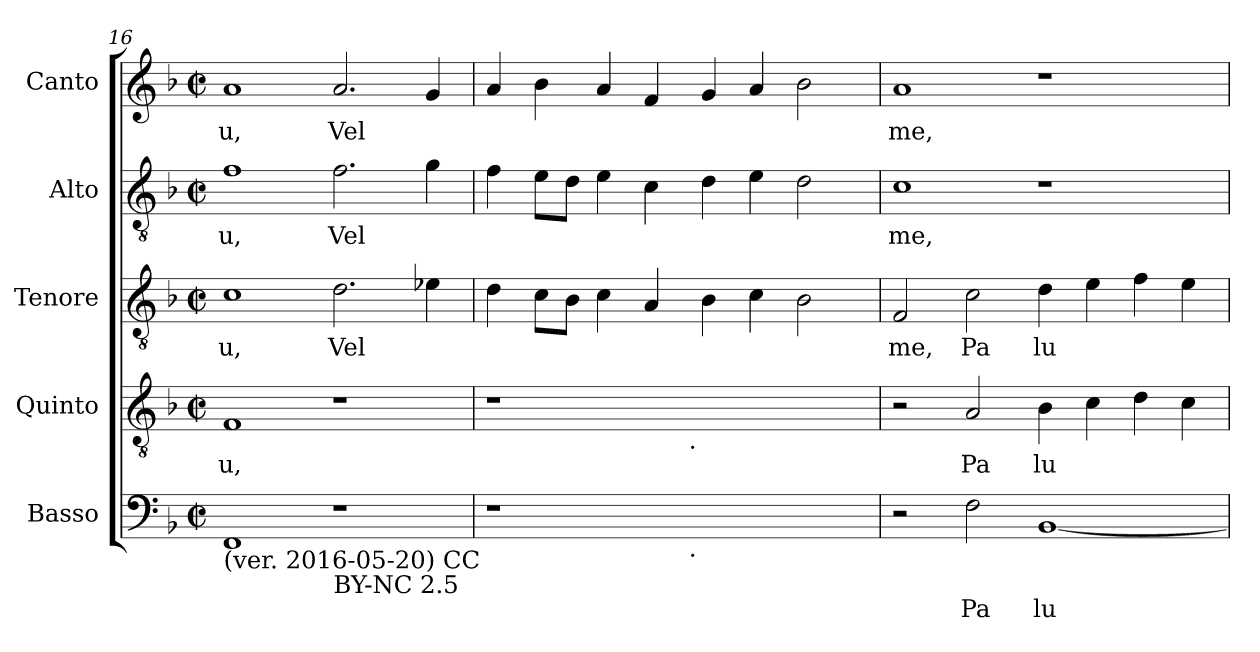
**kern	**text	**kern	**text	**kern	**text	**kern	**text	**kern	**text
*part5	*part5	*part4	*part4	*part3	*part3	*part2	*part2	*part1	*part1
*staff5	*staff5	*staff4	*staff4	*staff3	*staff3	*staff2	*staff2	*staff1	*staff1
*I"Basso	*	*I"Quinto	*	*I"Tenore	*	*I"Alto	*	*I"Canto	*
*I'Basso	*	*I'Quinto	*	*I'Tenore	*	*I'Alto	*	*I'Canto	*
*clefF4	*	*clefGv2	*	*clefGv2	*	*clefGv2	*	*clefG2	*
*k[b-]	*	*k[b-]	*	*k[b-]	*	*k[b-]	*	*k[b-]	*
*F:	*	*F:	*	*F:	*	*F:	*	*F:	*
*M2/2	*	*M2/2	*	*M2/2	*	*M2/2	*	*M2/2	*
*met(c|)	*	*met(c|)	*	*met(c|)	*	*met(c|)	*	*met(c|)	*
=16	=16	=16	=16	=16	=16	=16	=16	=16	=16
!LO:TX:b:t=(ver. 2016-05-20) CC	!	!	!	!	!	!	!	!	!
!	!	!	!LO:LY:b:cj	!	!LO:LY:b:cj	!	!LO:LY:b:cj	!	!LO:LY:b:cj
1FF	.	1F	-u,	1c	-u,	1f	u,	1a	u,
!LO:TX:b:t=BY-NC 2.5	!	!	!	!	!	!	!	!	!
!	!	!	!	!	!LO:LY:b:cj	!	!LO:LY:b:cj	!	!LO:LY:b:cj
1r	.	1r	.	2.d\	Vel-	2.f\	Vel	2.a/	Vel
!	!	!	!	!	!LO:LY:b:cj	!	!LO:LY:b:cj	!	!LO:LY:b:cj
.	.	.	.	4e-X\	--	4g\	.	4g/	.
=17	=17	=17	=17	=17	=17	=17	=17	=17	=17
!	!	!	!	!	!LO:LY:b:cj	!	!LO:LY:b:cj	!	!LO:LY:b:cj
*^	*	*^	*	*	*	*	*	*	*
1r	2ryy	.	1r	2ryy	.	4d\	--	4f\	.	4a/	.
!	!	!	!	!	!	!	!LO:LY:b:cj	!	!LO:LY:b:cj	!	!LO:LY:b:cj
.	.	.	.	.	.	8c\L	--	8e\L	.	4b-\	.
!	!	!	!	!	!	!	!LO:LY:b:cj	!	!LO:LY:b:cj	!	!
.	.	.	.	.	.	8B-\J	--	8d\J	.	.	.
!	!	!	!	!	!	!	!LO:LY:b:cj	!	!LO:LY:b:cj	!	!LO:LY:b:cj
.	4...ryy	.	.	4...ryy	.	4c\	--	4e\	.	4a/	.
!	!	!	!	!	!	!	!LO:LY:b:cj	!	!LO:LY:b:cj	!	!LO:LY:b:cj
.	.	.	.	.	.	4A/	--	4c\	.	4f/	.
!	!	!	!	!LO:TX:b:t=.	!	!	!	!	!	!	!
!	!LO:TX:b:t=.	!	!	!	!	!	!	!	!	!	!
.	1ryy	.	.	1ryy	.	.	.	.	.	.	.
!	!	!	!	!	!	!	!LO:LY:b:cj	!	!LO:LY:b:cj	!	!LO:LY:b:cj
1ryy	.	.	1ryy	.	.	4B-\	--	4d\	.	4g/	.
!	!	!	!	!	!	!	!LO:LY:b:cj	!	!LO:LY:b:cj	!	!LO:LY:b:cj
.	.	.	.	.	.	4c\	--	4e\	.	4a/	.
!	!	!	!	!	!	!	!LO:LY:b:cj	!	!LO:LY:b:cj	!	!LO:LY:b:cj
.	.	.	.	.	.	2B-\	--	2d\	.	2b-\	.
.	32ryy	.	.	32ryy	.	.	.	.	.	.	.
!!LO:PB:g=z
=18	=18	=18	=18	=18	=18	=18	=18	=18	=18	=18	=18
!	!	!	!	!	!	!	!LO:LY:b:cj	!	!LO:LY:b:cj	!	!LO:LY:b:cj
*v	*v	*	*	*	*	*	*	*	*	*	*
*	*	*v	*v	*	*	*	*	*	*	*
2r	.	2r	.	2F/	-me,	1c	me,	1a	me,
!	!LO:LY:b:cj	!	!LO:LY:b:cj	!	!LO:LY:b:cj	!	!	!	!
2F\	-Pa	2A/	Pa	2c\	Pa	.	.	.	.
!	!LO:LY:b:cj	!	!LO:LY:b:cj	!	!LO:LY:b:cj	!	!	!	!
[<1BB-	lu	4B-\	lu	4d\	lu	1r	.	1r	.
!	!	!	!LO:LY:b:cj	!	!LO:LY:b:cj	!	!	!	!
.	.	4c\	.	4e\	.	.	.	.	.
!	!	!	!LO:LY:b:cj	!	!LO:LY:b:cj	!	!	!	!
.	.	4d\	.	4f\	.	.	.	.	.
!	!	!	!LO:LY:b:cj	!	!LO:LY:b:cj	!	!	!	!
.	.	4c\	.	4e\	.	.	.	.	.
=	=	=	=	=	=	=	=	=	=
*-	*-	*-	*-	*-	*-	*-	*-	*-	*-
